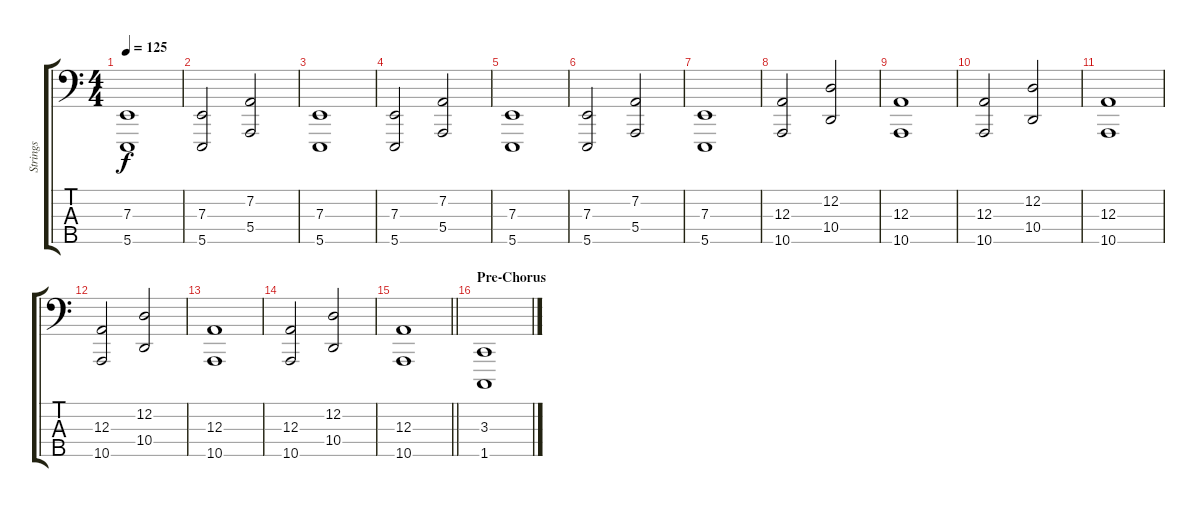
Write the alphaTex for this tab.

\track ("Strings" "Strings") {instrument stringensemble1}
\staff {score tabs}
\tuning (G2 D2 A1 E1 B0) {hide}
\ts (4 4)
\tempo 125
\clef f4
\ks c
(7.3 5.5).1{dy f} |
(7.3 5.5).2 (7.2 5.4).2 |
(7.3 5.5).1 |
(7.3 5.5).2 (7.2 5.4).2 |
(7.3 5.5).1 |
(7.3 5.5).2 (7.2 5.4).2 |
(7.3 5.5).1 |
(12.3 10.5).2 (12.2 10.4).2 |
(12.3 10.5).1 |
(12.3 10.5).2 (12.2 10.4).2 |
(12.3 10.5).1 |
(12.3 10.5).2 (12.2 10.4).2 |
(12.3 10.5).1 |
(12.3 10.5).2 (12.2 10.4).2 |
\barLineRight lightlight
(12.3 10.5).1 |
\section ("" "Pre-Chorus")
(3.3 1.5).1
